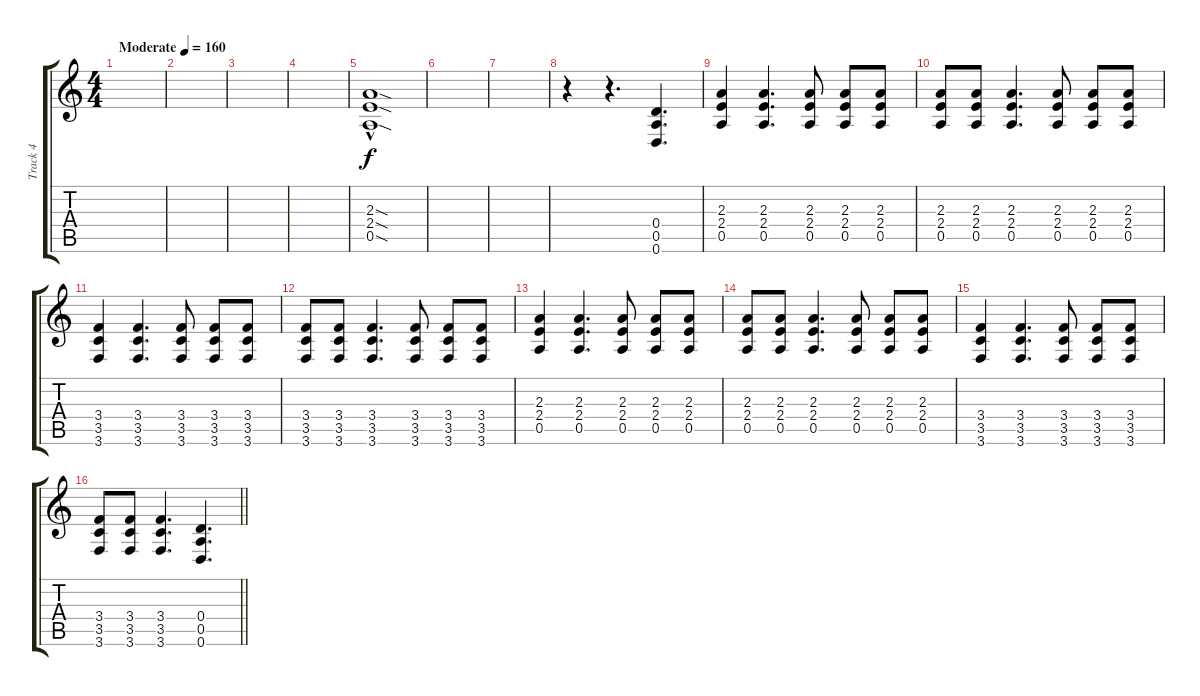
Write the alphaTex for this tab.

\track ("Track 4" "Track 4") {instrument distortionguitar}
\staff {score tabs}
\tuning (E4 B3 G3 D3 A2 D2) {hide}
\ts (4 4)
\tempo (160 "Moderate")
\clef g2
\ks c
|
|
|
|
(2.3{sod hac} 2.4{sod} 0.5{sod}).1 |
|
|
r.4 r.4{d} (0.4 0.5 0.6).4{d dy f} |
(2.3 2.4 0.5).4 (2.3 2.4 0.5).4{d} (2.3 2.4 0.5).8 (2.3 2.4 0.5).8 (2.3 2.4 0.5).8 |
(2.3 2.4 0.5).8 (2.3 2.4 0.5).8 (2.3 2.4 0.5).4{d} (2.3 2.4 0.5).8 (2.3 2.4 0.5).8 (2.3 2.4 0.5).8 |
(3.4 3.5 3.6).4 (3.4 3.5 3.6).4{d} (3.4 3.5 3.6).8 (3.4 3.5 3.6).8 (3.4 3.5 3.6).8 |
(3.4 3.5 3.6).8 (3.4 3.5 3.6).8 (3.4 3.5 3.6).4{d} (3.4 3.5 3.6).8 (3.4 3.5 3.6).8 (3.4 3.5 3.6).8 |
(2.3 2.4 0.5).4 (2.3 2.4 0.5).4{d} (2.3 2.4 0.5).8 (2.3 2.4 0.5).8 (2.3 2.4 0.5).8 |
(2.3 2.4 0.5).8 (2.3 2.4 0.5).8 (2.3 2.4 0.5).4{d} (2.3 2.4 0.5).8 (2.3 2.4 0.5).8 (2.3 2.4 0.5).8 |
(3.4 3.5 3.6).4 (3.4 3.5 3.6).4{d} (3.4 3.5 3.6).8 (3.4 3.5 3.6).8 (3.4 3.5 3.6).8 |
\barLineRight lightlight
(3.4 3.5 3.6).8 (3.4 3.5 3.6).8 (3.4 3.5 3.6).4{d} (0.4 0.5 0.6).4{d}
